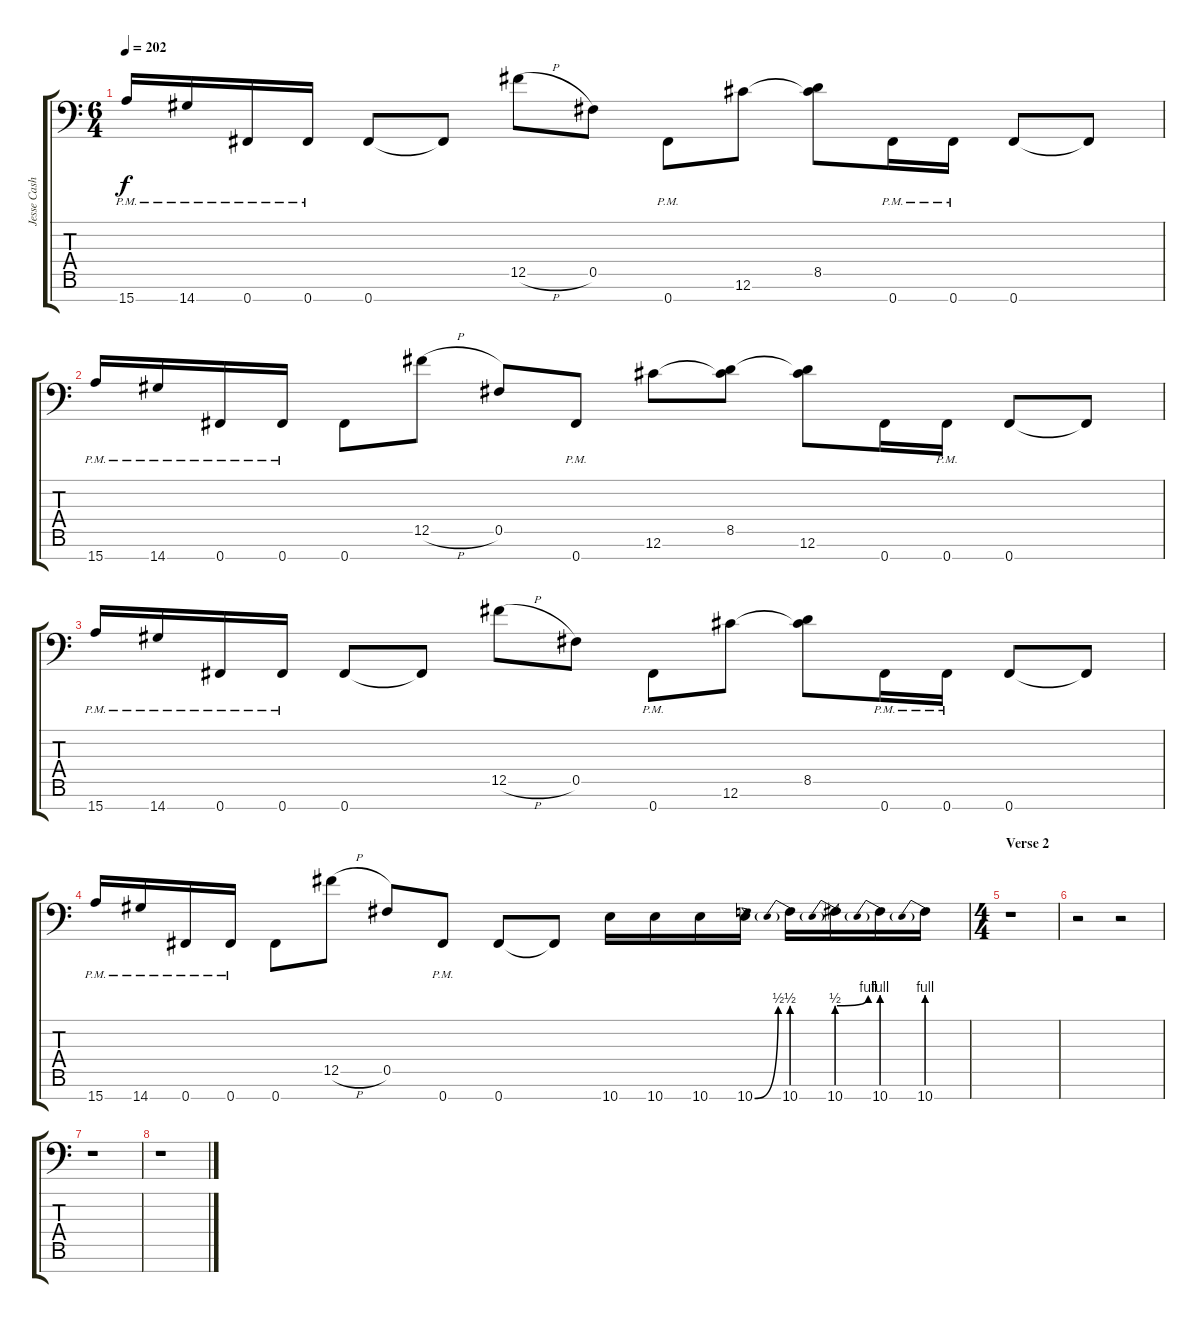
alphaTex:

\track ("Jesse Cash" "Jesse Cash") {instrument distortionguitar}
\staff {score tabs}
\tuning (Db4 Ab3 E3 B2 Gb2 Db2 Gb1) {hide}
\ts (6 4)
\tempo 202
\clef f4
\ks c
15.7{pm}.16{dy f} 14.7{pm}.16 0.7{pm}.16 0.7{pm}.16 0.7.8 0.7{t}.8 12.5{h}.8 0.5.8 0.7{pm}.8 12.6.8 (8.5 12.6{t}).8 0.7{pm}.16 0.7{pm}.16 0.7.8 0.7{t}.8 |
15.7{pm}.16 14.7{pm}.16 0.7{pm}.16 0.7{pm}.16 0.7.8 12.5{h}.8 0.5.8 0.7{pm}.8 12.6.8 (8.5 12.6{t}).8 (8.5{t} 12.6).8 0.7.16 0.7{pm}.16 0.7.8 0.7{t}.8 |
15.7{pm}.16 14.7{pm}.16 0.7{pm}.16 0.7{pm}.16 0.7.8 0.7{t}.8 12.5{h}.8 0.5.8 0.7{pm}.8 12.6.8 (8.5 12.6{t}).8 0.7{pm}.16 0.7{pm}.16 0.7.8 0.7{t}.8 |
15.7{pm}.16 14.7{pm}.16 0.7{pm}.16 0.7{pm}.16 0.7.8 12.5{h}.8 0.5.8 0.7{pm}.8 0.7.8 0.7{t}.8 10.7.16 10.7.16 10.7.16 10.7{be (bend 0 0 60 2)}.16 10.7{be (prebend 0 2 60 2)}.16 10.7{be (prebendbend 0 2 60 4)}.16 10.7{be (prebend 0 4 60 4)}.16 10.7{be (prebend 0 4 60 4)}.16 |
\ts (4 4)
\section ("" "Verse 2")
r.1 |
r.2 r.2 |
r.1 |
r.1
